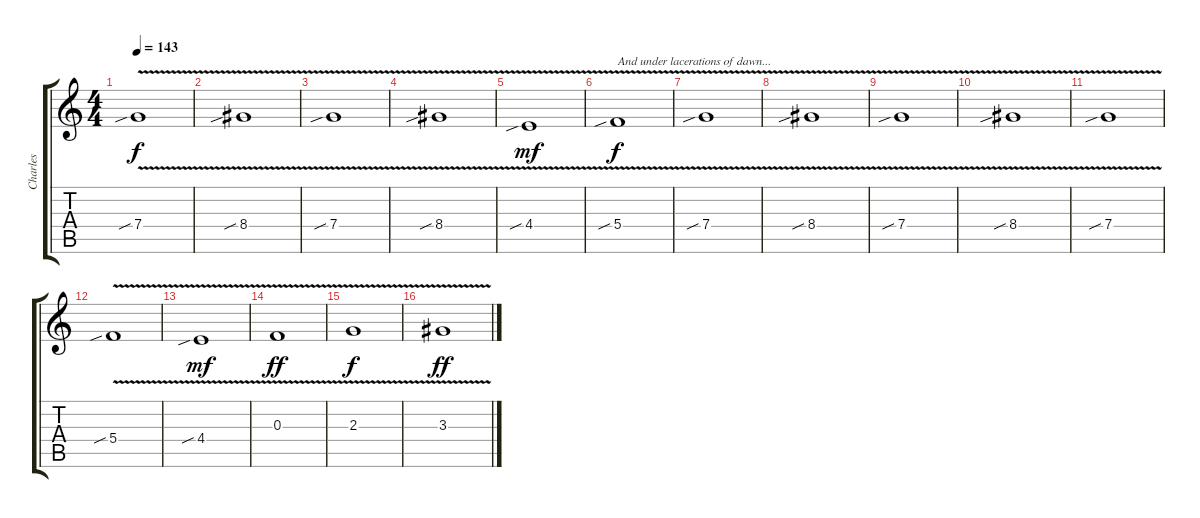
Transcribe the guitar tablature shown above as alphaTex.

\track ("Charles" "Charles") {instrument distortionguitar}
\staff {score tabs}
\tuning (D4 A3 F3 C3 G2 D2) {hide}
\ts (4 4)
\tempo 143
\clef g2
\ks c
7.4{v sib}.1{dy f} |
8.4{v sib}.1 |
7.4{v sib}.1 |
8.4{v sib}.1 |
4.4{v sib}.1{dy mf} |
5.4{v sib}.1{txt "And under lacerations of dawn..." dy f} |
7.4{v sib}.1 |
8.4{v sib}.1 |
7.4{v sib}.1 |
8.4{v sib}.1 |
7.4{v sib}.1 |
5.4{v sib}.1 |
4.4{v sib}.1{dy mf} |
0.3{v}.1{dy ff} |
2.3{v}.1{dy f} |
3.3{v}.1{dy ff}
